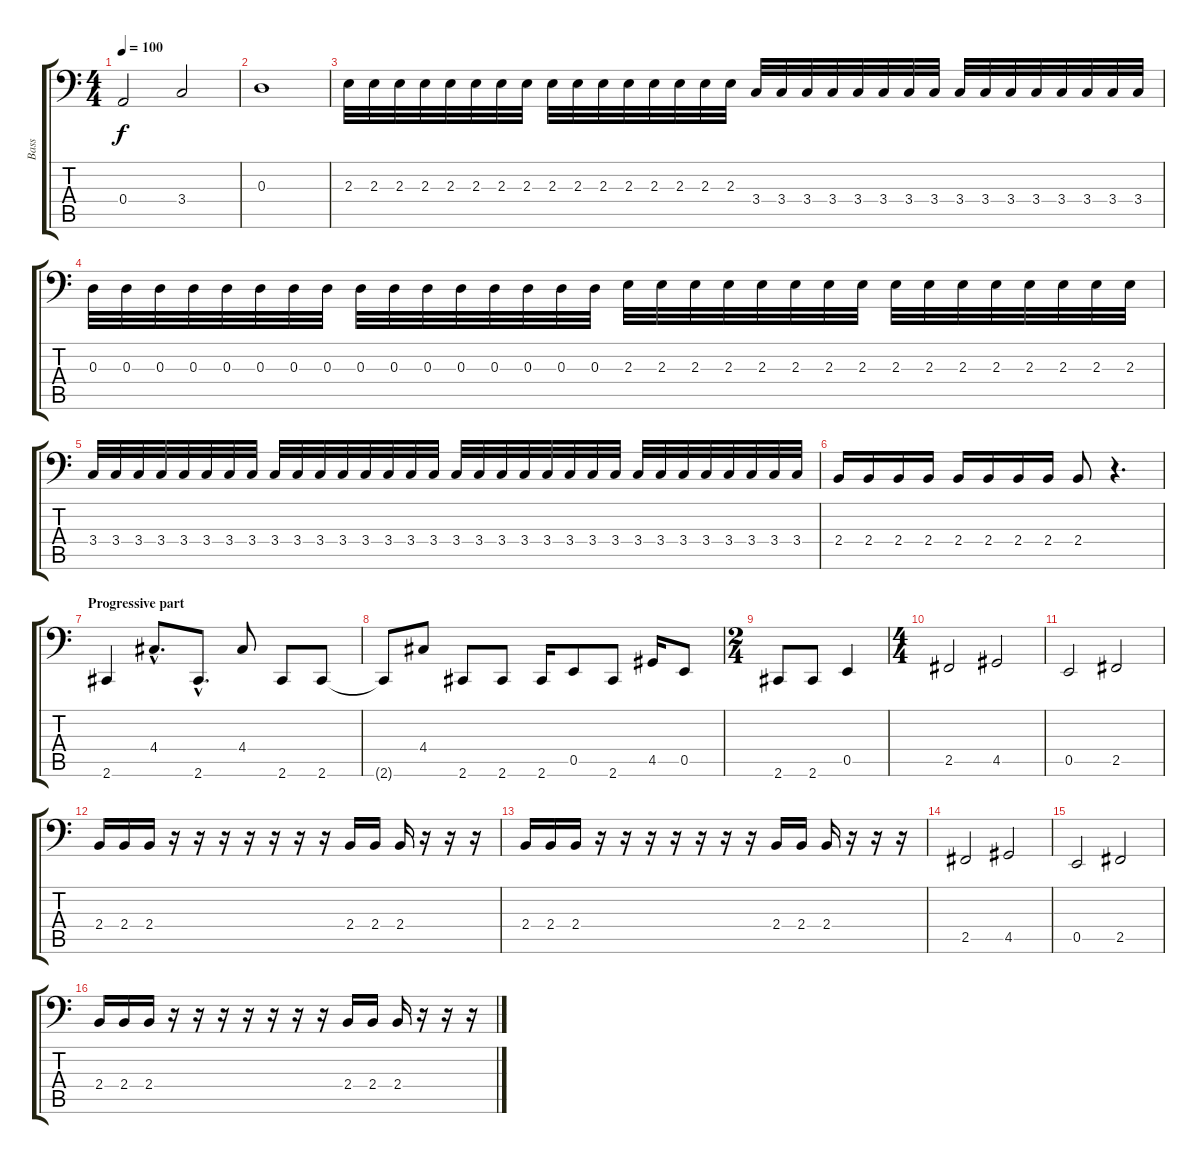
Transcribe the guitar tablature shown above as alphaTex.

\track ("Bass" "Bass") {instrument electricbassfinger}
\staff {score tabs}
\tuning (C3 G2 D2 A1 E1 B0) {hide}
\ts (4 4)
\tempo 100
\clef f4
\ks c
0.4.2{dy f} 3.4.2 |
0.3.1 |
2.3.32 2.3.32 2.3.32 2.3.32 2.3.32 2.3.32 2.3.32 2.3.32 2.3.32 2.3.32 2.3.32 2.3.32 2.3.32 2.3.32 2.3.32 2.3.32 3.4.32 3.4.32 3.4.32 3.4.32 3.4.32 3.4.32 3.4.32 3.4.32 3.4.32 3.4.32 3.4.32 3.4.32 3.4.32 3.4.32 3.4.32 3.4.32 |
0.3.32 0.3.32 0.3.32 0.3.32 0.3.32 0.3.32 0.3.32 0.3.32 0.3.32 0.3.32 0.3.32 0.3.32 0.3.32 0.3.32 0.3.32 0.3.32 2.3.32 2.3.32 2.3.32 2.3.32 2.3.32 2.3.32 2.3.32 2.3.32 2.3.32 2.3.32 2.3.32 2.3.32 2.3.32 2.3.32 2.3.32 2.3.32 |
3.4.32 3.4.32 3.4.32 3.4.32 3.4.32 3.4.32 3.4.32 3.4.32 3.4.32 3.4.32 3.4.32 3.4.32 3.4.32 3.4.32 3.4.32 3.4.32 3.4.32 3.4.32 3.4.32 3.4.32 3.4.32 3.4.32 3.4.32 3.4.32 3.4.32 3.4.32 3.4.32 3.4.32 3.4.32 3.4.32 3.4.32 3.4.32 |
2.4.16 2.4.16 2.4.16 2.4.16 2.4.16 2.4.16 2.4.16 2.4.16 2.4.8 r.4{d} |
\section ("" "Progressive part")
2.6.4{instrument slapbass1} 4.4{hac}.8{d} 2.6{hac}.8{d} 4.4.8 2.6.8 2.6.8 |
2.6{t}.8 4.4.8 2.6.8 2.6.8 2.6.16 0.5.8 2.6.8 4.5.16 0.5.8 |
\ts (2 4)
2.6.8 2.6.8 0.5.4 |
\ts (4 4)
2.5.2{instrument electricbassfinger} 4.5.2 |
0.5.2 2.5.2 |
2.4.16 2.4.16 2.4.16 r.16 r.16 r.16 r.16 r.16 r.16 r.16 2.4.16 2.4.16 2.4.16 r.16 r.16 r.16 |
2.4.16 2.4.16 2.4.16 r.16 r.16 r.16 r.16 r.16 r.16 r.16 2.4.16 2.4.16 2.4.16 r.16 r.16 r.16 |
2.5.2 4.5.2 |
0.5.2 2.5.2 |
2.4.16 2.4.16 2.4.16 r.16 r.16 r.16 r.16 r.16 r.16 r.16 2.4.16 2.4.16 2.4.16 r.16 r.16 r.16
